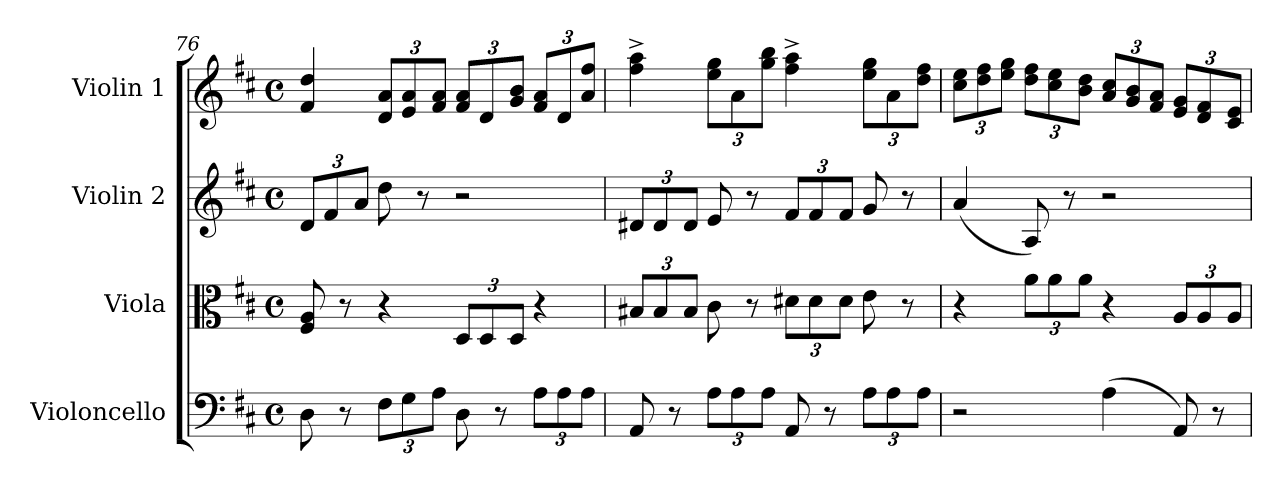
**kern	**kern	**kern	**kern
*part4	*part3	*part2	*part1
*staff4	*staff3	*staff2	*staff1
*I"Violoncello	*I"Viola	*I"Violin 2	*I"Violin 1
*I'Vc	*I'Vla	*I'Vln	*I'Vln
!!LO:LB:g=z
*clefF4	*clefC3	*clefG2	*clefG2
*k[f#c#]	*k[f#c#]	*k[f#c#]	*k[f#c#]
*M4/4	*M4/4	*M4/4	*M4/4
*met(c)	*met(c)	*met(c)	*met(c)
*	*	*Xbrackettup	*
=76	=76	=76	=76
8D\	8F#/ 8A/	12d/L	4f#/ 4dd/
.	.	12f#/	.
8r	8r	.	.
.	.	12a/J	.
*	*	*	*Xbrackettup
12F#\L	4r	8dd\	12d/ 12a/L
12G\	.	.	12e/ 12a/
.	.	8r	.
12A\J	.	.	12f#/ 12a/J
*	*Xbrackettup	*	*
8D\	12D/L	2r	12f#/ 12a/L
.	12D/	.	12d/
8r	.	.	.
.	12D/J	.	12g/ 12b/J
12A\L	4r	.	12f#/ 12a/L
12A\	.	.	12d/
12A\J	.	.	12a/ 12ff#/J
=77	=77	=77	=77
8AA/	12B#X/L	12d#X/L	4ff#\^ 4aa\^
.	12B#/	12d#/	.
8r	.	.	.
.	12B#/J	12d#/J	.
12A\L	8c#\	8e/	12ee\ 12gg\L
12A\	.	.	12a\
.	8r	8r	.
12A\J	.	.	12gg\ 12bb\J
8AA/	12d#X\L	12f#/L	4ff#\^ 4aa\^
.	12d#\	12f#/	.
8r	.	.	.
.	12d#\J	12f#/J	.
12A\L	8e\	8g/	12ee\ 12gg\L
12A\	.	.	12a\
.	8r	8r	.
12A\J	.	.	12dd\ 12ff#\J
=78	=78	=78	=78
2r	4r	(<4a/	12cc#\ 12ee\L
.	.	.	12dd\ 12ff#\
.	.	.	12ee\ 12gg\J
.	12a\L	8A/)	12dd\ 12ff#\L
.	12a\	.	12cc#\ 12ee\
.	.	8r	.
.	12a\J	.	12b\ 12dd\J
(4A\	4r	2r	12a/ 12cc#/L
.	.	.	12g/ 12b/
.	.	.	12f#/ 12a/J
8AA/)	12A/L	.	12e/ 12g/L
.	12A/	.	12d/ 12f#/
8r	.	.	.
.	12A/J	.	12c#/ 12e/J
=	=	=	=
*-	*-	*-	*-
